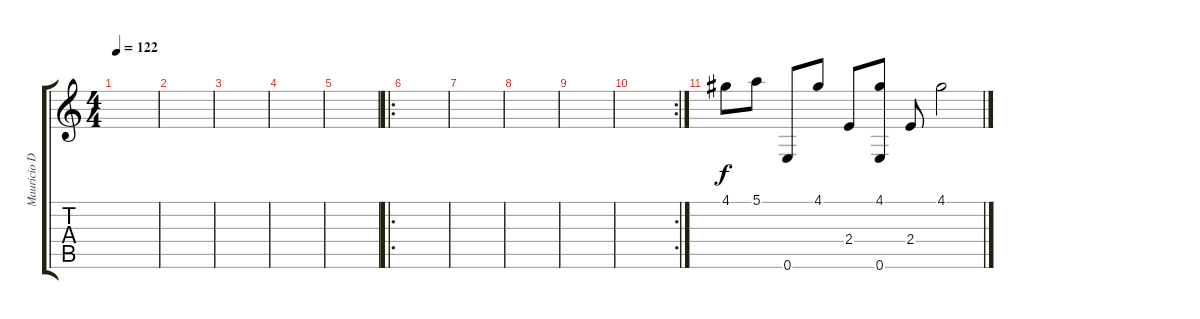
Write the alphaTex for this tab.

\track ("Mauricio Duran" "Mauricio D") {instrument electricguitarmuted}
\staff {score tabs}
\tuning (E4 B3 G3 D3 A2 E2) {hide}
\ts (4 4)
\tempo 122
\clef g2
\ks c
|
|
|
|
|
\ro
|
|
|
|
\rc 2
|
4.1.8 5.1.8 0.6.8 4.1.8 2.4.8 (4.1 0.6).8 2.4.8 4.1.2
